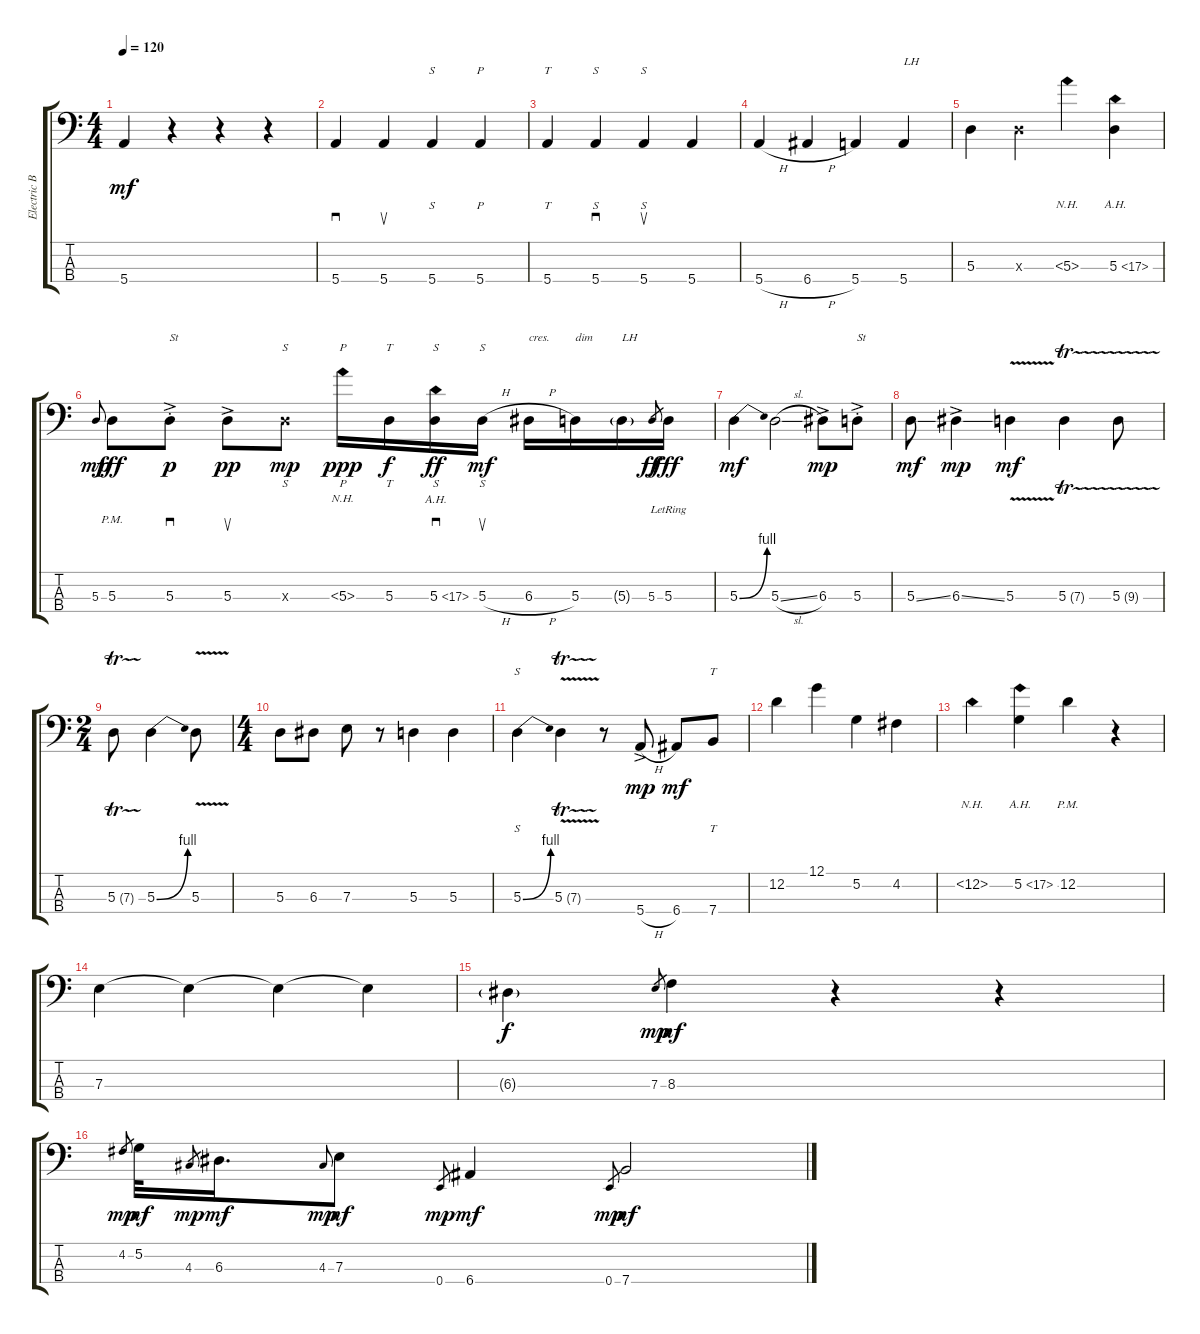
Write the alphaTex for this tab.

\track ("Electric Bass" "Electric B") {instrument electricbassfinger}
\staff {score tabs}
\tuning (G2 D2 A1 E1) {hide}
\ts (4 4)
\tempo 120
\clef f4
\ks c
5.4.4{dy mf instrument electricbassfinger} r.4 r.4 r.4 |
5.4.4{sd} 5.4.4{su} 5.4.4{s} 5.4.4{p} |
5.4.4{tt} 5.4.4{s sd} 5.4.4{s su} 5.4.4 |
5.4{h}.4 6.4{h}.4 5.4.4 5.4.4{txt "LH"} |
5.3.4 5.3{x}.4 5.3{nh}.4 5.3{ah 12}.4 |
5.3.8{gr onbeat dy mp} 5.3{pm}.8{dy fff} 5.3{ac st}.8{sd txt "St" dy p} 5.3{ac}.8{su dy pp} 5.3{x}.8{s dy mp} 5.3{nh}.16{p dy ppp} 5.3.16{tt dy f} 5.3{ah 12}.16{s sd dy ff} 5.3{h}.16{s su dy mf} 6.3{h}.16{txt "cres."} 5.3.16{txt "dim"} 5.3{g}.16{txt "LH"} 5.3.8{gr dy ff} 5.3{lr}.16{dy fff} |
5.3{be (bend 0 0 60 4)}.4{dy mf} 5.3{sl}.2 6.3{ac}.8{dy mp} 5.3{ac st}.8{txt "St"} |
5.3{ss}.8{dy mf} 6.3{ss ac}.4{dy mp} 5.3{v}.4{dy mf} 5.3{tr (7 32)}.4 5.3{tr (9 32)}.8 |
\ts (2 4)
5.3{tr (7 32)}.8 5.3{be (bend 0 0 60 4)}.4 5.3{v}.8 |
\ts (4 4)
5.3.8 6.3.8 7.3.8 r.8 5.3.4 5.3.4 |
5.3{be (bend 0 0 60 4)}.4{s} 5.3{tr (7 32) v}.4 r.8 5.4{h ac}.8{dy mp} 6.4.8{dy mf} 7.4.8{tt} |
12.2.4 12.1.4 5.2.4 4.2.4 |
12.2{nh}.4 5.2{ah 12}.4 12.2{pm}.4 r.4 |
7.3.4 7.3{t}.4 7.3{t}.4 7.3{t}.4 |
6.3{g}.4{dy f} 7.3.8{gr dy mp} 8.3.4{dy mf} r.4 r.4 |
4.2.8{gr dy mp} 5.2.32{dy mf} 4.3.8{gr dy mp} 6.3.16{d dy mf} 4.3.8{gr onbeat dy mp} 7.3.8{dy mf} 0.4.8{gr dy mp} 6.4.4{dy mf} 0.4.8{gr dy mp} 7.4.2{dy mf}
